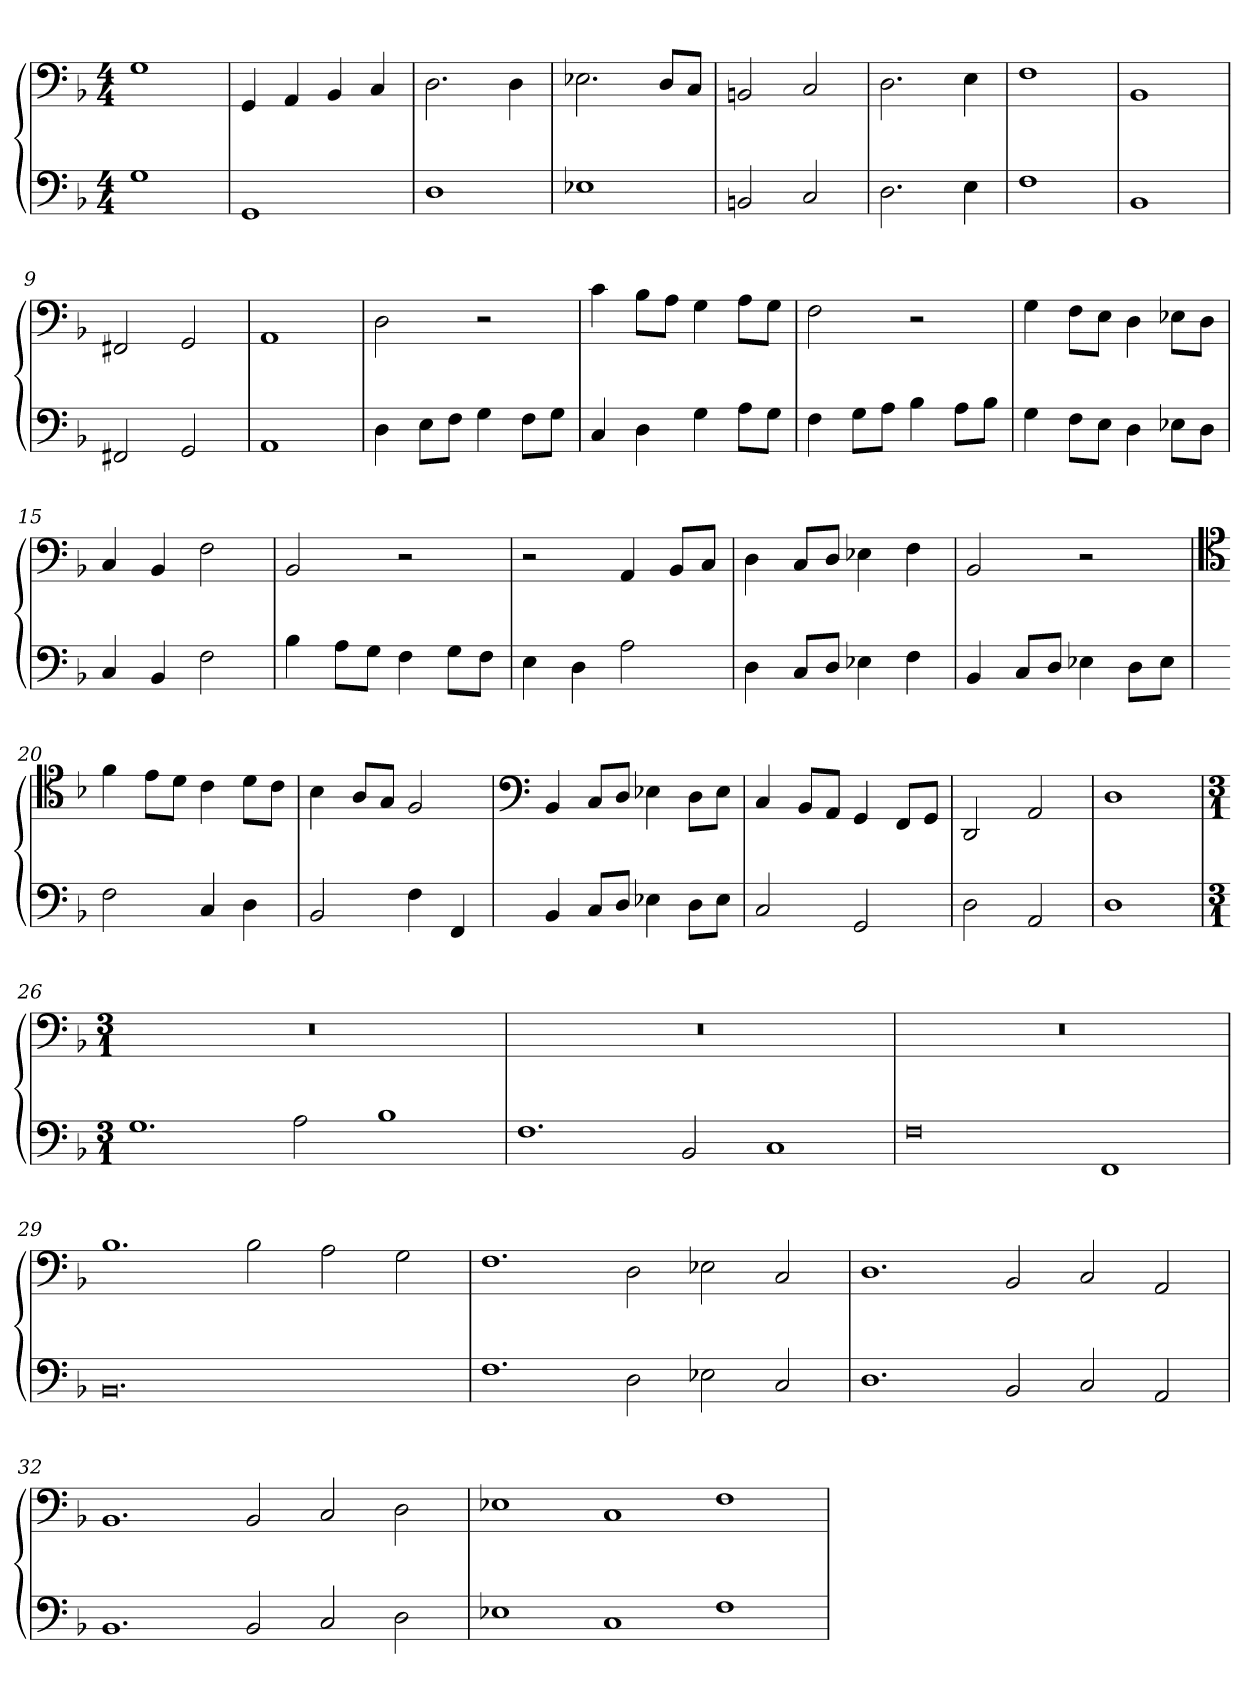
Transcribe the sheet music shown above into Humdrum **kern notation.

**kern	**kern
*part1	*part1
*staff2	*staff1
*clefF4	*clefF4
*k[b-]	*k[b-]
*M4/4	*M4/4
*MM120	*MM120
=1	=1
1G	1G
=2	=2
1GG	4GG/
.	4AA/
.	4BB-/
.	4C/
=3	=3
1D	2.D\
.	4D\
=4	=4
1E-X	2.E-X\
.	8D/L
.	8C/J
=5	=5
2BBn/	2BBn/
2C/	2C/
=6	=6
2.D\	2.D\
4E\	4E\
=7	=7
1F	1F
=8	=8
1BB-	1BB-
=9	=9
2FF#X/	2FF#X/
2GG/	2GG/
=10	=10
1AA	1AA
=11	=11
4D\	2D\
8E\L	.
8F\J	.
4G\	2r
8F\L	.
8G\J	.
=12	=12
4C/	4c\
4D\	8B-\L
.	8A\J
4G\	4G\
8A\L	8A\L
8G\J	8G\J
=13	=13
4F\	2F\
8G\L	.
8A\J	.
4B-\	2r
8A\L	.
8B-\J	.
=14	=14
4G\	4G\
8F\L	8F\L
8E\J	8E\J
4D\	4D\
8E-X\L	8E-X\L
8D\J	8D\J
=15	=15
4C/	4C/
4BB-/	4BB-/
2F\	2F\
=16	=16
4B-\	2BB-/
8A\L	.
8G\J	.
4F\	2r
8G\L	.
8F\J	.
=17	=17
4E\	2r
4D\	.
2A\	4AA/
.	8BB-/L
.	8C/J
=18	=18
4D\	4D\
8C/L	8C/L
8D/J	8D/J
4E-X\	4E-X\
4F\	4F\
=19	=19
4BB-/	2BB-/
8C/L	.
8D/J	.
4E-X\	2r
8D\L	.
8E-\J	.
=20	=20
*	*clefC4
2F\	4f\
.	8e\L
.	8d\J
4C/	4c\
4D\	8d\L
.	8c\J
=21	=21
2BB-/	4B-\
.	8A/L
.	8G/J
4F\	2F/
4FF/	.
=22	=22
*	*clefF4
4BB-/	4BB-/
8C/L	8C/L
8D/J	8D/J
4E-X\	4E-X\
8D\L	8D\L
8E-\J	8E-\J
=23	=23
2C/	4C/
.	8BB-/L
.	8AA/J
2GG/	4GG/
.	8FF/L
.	8GG/J
=24	=24
2D\	2DD/
2AA/	2AA/
=25	=25
1D	1D
=26	=26
*M3/1	*M3/1
1.G	0.r
2A\	.
1B-	.
=27	=27
1.F	0.r
2BB-/	.
1C	.
=28	=28
0F	0.r
1FF	.
=29	=29
0.BB-	1.B-
.	2B-\
.	2A\
.	2G\
=30	=30
1.F	1.F
2D\	2D\
2E-X\	2E-X\
2C/	2C/
=31	=31
1.D	1.D
2BB-/	2BB-/
2C/	2C/
2AA/	2AA/
=32	=32
1.BB-	1.BB-
2BB-/	2BB-/
2C/	2C/
2D\	2D\
=33	=33
1E-X	1E-X
1C	1C
1F	1F
=	=
*-	*-
